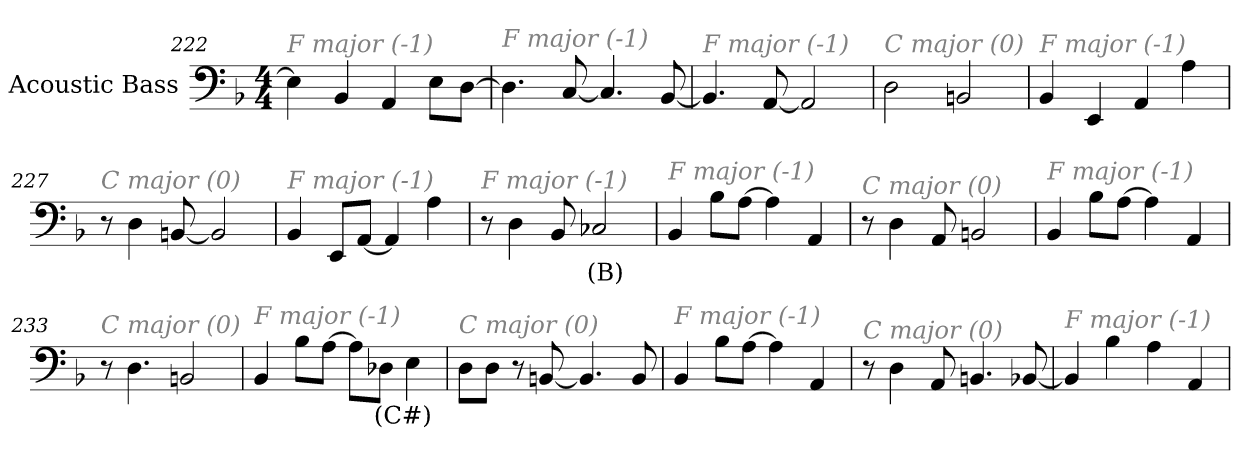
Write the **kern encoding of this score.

**kern	**text
*part1	*part1
*staff1	*staff1
*I"Acoustic Bass	*
*clefF4	*
*ITrd7c12	*
*k[b-]	*
*F:	*
*M4/4	*
=222	=222
!LO:TX:i:color=#808080:t=F major (-1)	!
4EE]	.
4BBB-	.
4AAA	.
8EEL	.
[8DDJ	.
=223	=223
!LO:TX:i:color=#808080:t=F major (-1)	!
4.DD]	.
[8CC	.
4.CC]	.
[8BBB-	.
=224	=224
!LO:TX:i:color=#808080:t=F major (-1)	!
4.BBB-]	.
[8AAA	.
2AAA]	.
=225	=225
!LO:TX:i:color=#808080:t=C major (0)	!
2DD	.
2BBBn	.
=226	=226
!LO:TX:i:color=#808080:t=F major (-1)	!
4BBB-	.
4EEE	.
4AAA	.
4AA	.
=227	=227
!LO:TX:i:color=#808080:t=C major (0)	!
8r	.
4DD	.
[8BBBn	.
2BBB]	.
=228	=228
!LO:TX:i:color=#808080:t=F major (-1)	!
4BBB-	.
8EEEL	.
[8AAAJ	.
4AAA]	.
4AA	.
=229	=229
!LO:TX:i:color=#808080:t=F major (-1)	!
8r	.
4DD	.
8BBB-	.
2CC-Xi	(B)
=230	=230
!LO:TX:i:color=#808080:t=F major (-1)	!
4BBB-	.
8BB-L	.
[8AAJ	.
4AA]	.
4AAA	.
=231	=231
!LO:TX:i:color=#808080:t=C major (0)	!
8r	.
4DD	.
8AAA	.
2BBBn	.
=232	=232
!LO:TX:i:color=#808080:t=F major (-1)	!
4BBB-	.
8BB-L	.
[8AAJ	.
4AA]	.
4AAA	.
=233	=233
!LO:TX:i:color=#808080:t=C major (0)	!
8r	.
4.DD	.
2BBBn	.
=234	=234
!LO:TX:i:color=#808080:t=F major (-1)	!
4BBB-	.
8BB-L	.
[8AAJ	.
8AAL]	.
8DD-XjJ	(C#)
4EE	.
=235	=235
!LO:TX:i:color=#808080:t=C major (0)	!
8DDL	.
8DDJ	.
8r	.
[8BBBn	.
4.BBB]	.
8BBB	.
=236	=236
!LO:TX:i:color=#808080:t=F major (-1)	!
4BBB-	.
8BB-L	.
[8AAJ	.
4AA]	.
4AAA	.
=237	=237
!LO:TX:i:color=#808080:t=C major (0)	!
8r	.
4DD	.
8AAA	.
4.BBBn	.
[8BBB-X	.
=238	=238
!LO:TX:i:color=#808080:t=F major (-1)	!
4BBB-]	.
4BB-	.
4AA	.
4AAA	.
=	=
*-	*-
